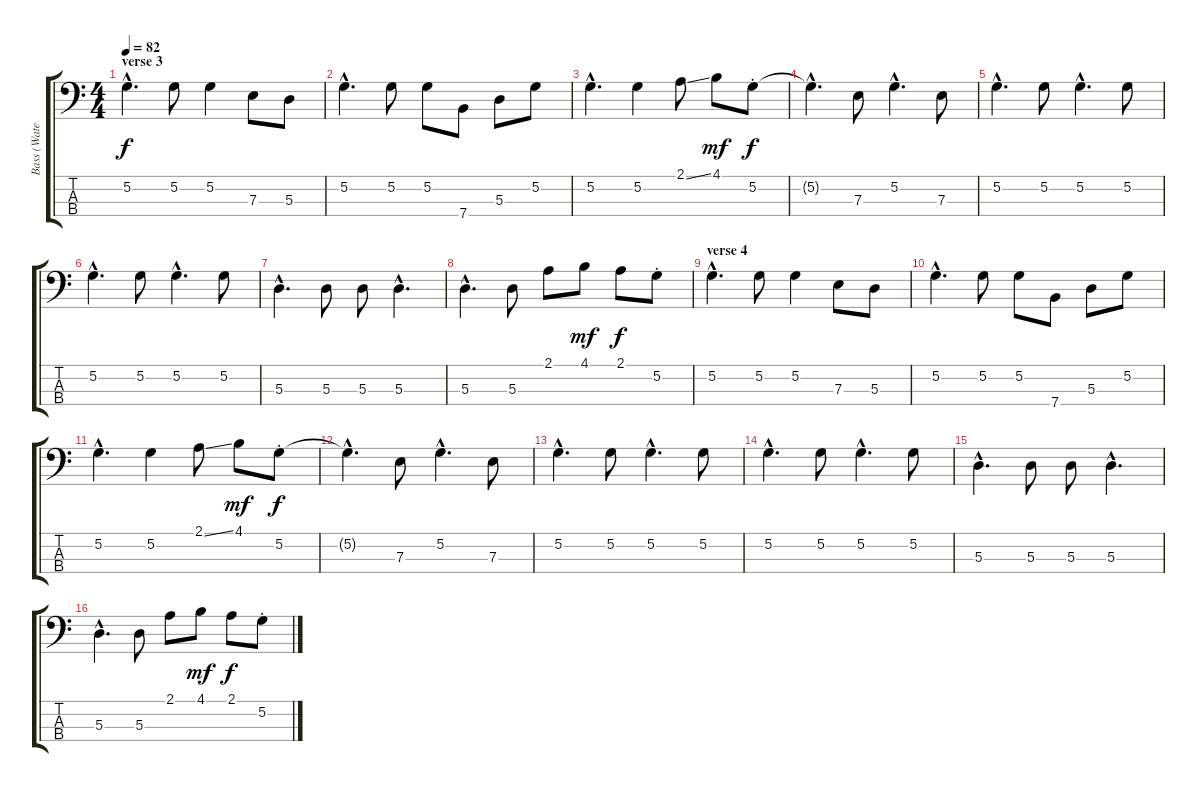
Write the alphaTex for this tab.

\track ("Bass (Waters)" "Bass (Wate") {instrument electricbassfinger}
\staff {score tabs}
\tuning (G2 D2 A1 E1) {hide}
\ts (4 4)
\section ("" "verse 3")
\tempo 82
\clef f4
\ks c
5.2{hac}.4{d dy f} 5.2.8 5.2.4 7.3.8 5.3.8 |
5.2{hac}.4{d} 5.2.8 5.2.8 7.4.8 5.3.8 5.2.8 |
5.2{hac}.4{d} 5.2.4 2.1{ss}.8 4.1.8{dy mf} 5.2{st}.8{dy f} |
5.2{hac t}.4{d} 7.3.8 5.2{hac}.4{d} 7.3.8 |
5.2{hac}.4{d} 5.2.8 5.2{hac}.4{d} 5.2.8 |
5.2{hac}.4{d} 5.2.8 5.2{hac}.4{d} 5.2.8 |
5.3{hac}.4{d} 5.3.8 5.3.8 5.3{hac}.4{d} |
5.3{hac}.4{d} 5.3.8 2.1.8 4.1.8{dy mf} 2.1.8{dy f} 5.2{st}.8 |
\section ("" "verse 4")
5.2{hac}.4{d} 5.2.8 5.2.4 7.3.8 5.3.8 |
5.2{hac}.4{d} 5.2.8 5.2.8 7.4.8 5.3.8 5.2.8 |
5.2{hac}.4{d} 5.2.4 2.1{ss}.8 4.1.8{dy mf} 5.2{st}.8{dy f} |
5.2{hac t}.4{d} 7.3.8 5.2{hac}.4{d} 7.3.8 |
5.2{hac}.4{d} 5.2.8 5.2{hac}.4{d} 5.2.8 |
5.2{hac}.4{d} 5.2.8 5.2{hac}.4{d} 5.2.8 |
5.3{hac}.4{d} 5.3.8 5.3.8 5.3{hac}.4{d} |
5.3{hac}.4{d} 5.3.8 2.1.8 4.1.8{dy mf} 2.1.8{dy f} 5.2{st}.8
